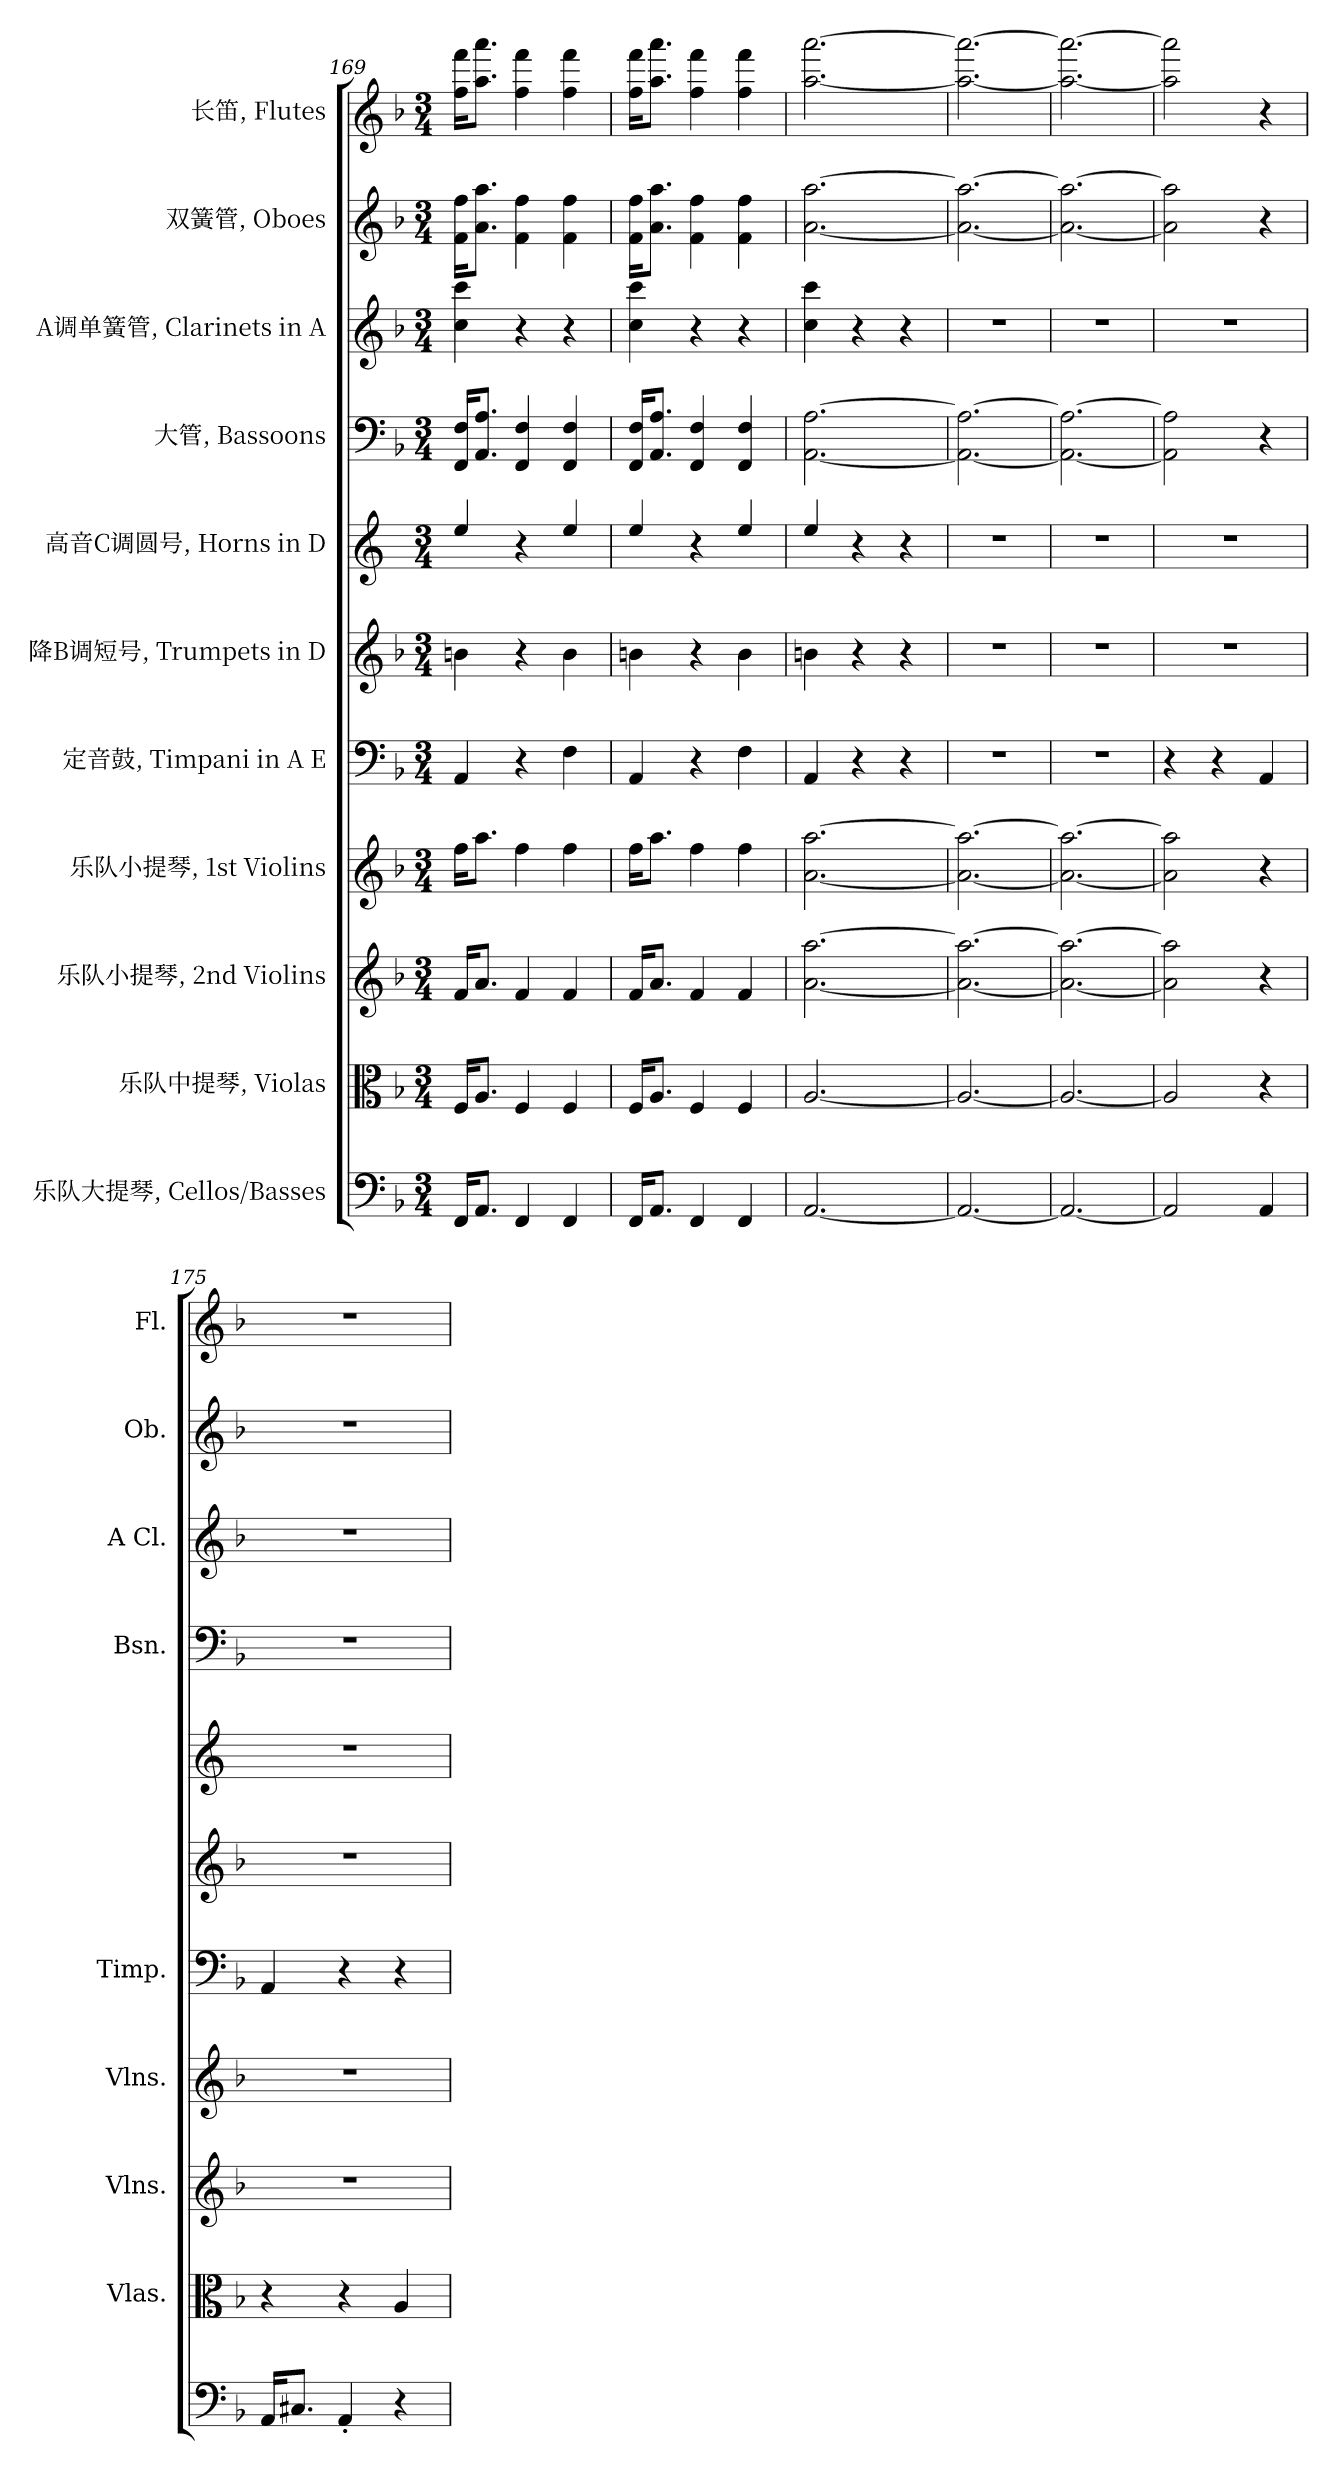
**kern	**kern	**kern	**kern	**kern	**kern	**kern	**kern	**kern	**kern	**kern
*part11	*part10	*part9	*part8	*part7	*part6	*part5	*part4	*part3	*part2	*part1
*staff11	*staff10	*staff9	*staff8	*staff7	*staff6	*staff5	*staff4	*staff3	*staff2	*staff1
*I"乐队大提琴, Cellos/Basses	*I"乐队中提琴, Violas	*I"乐队小提琴, 2nd Violins	*I"乐队小提琴, 1st Violins	*I"定音鼓, Timpani in A E	*I"降B调短号, Trumpets in D	*I"高音C调圆号, Horns in D	*I"大管, Bassoons	*I"A调单簧管, Clarinets in A	*I"双簧管, Oboes	*I"长笛, Flutes
*	*I'Vlas.	*I'Vlns.	*I'Vlns.	*I'Timp.	*	*	*I'Bsn.	*I'A Cl.	*I'Ob.	*I'Fl.
!!LO:PB:g=z
*clefF4	*clefC3	*clefG2	*clefG2	*clefF4	*clefG2	*clefG2	*clefF4	*clefG2	*clefG2	*clefG2
*	*	*	*	*	*ITrd1c2	*ITrd4c7	*	*ITrd2c3	*	*
*k[b-]	*k[b-]	*k[b-]	*k[b-]	*k[b-]	*k[b-e-a-]	*k[b-]	*k[b-]	*k[f#c#]	*k[b-]	*k[b-]
*M3/4	*M3/4	*M3/4	*M3/4	*M3/4	*M3/4	*M3/4	*M3/4	*M3/4	*M3/4	*M3/4
=169	=169	=169	=169	=169	=169	=169	=169	=169	=169	=169
16FF/KL	16F/KL	16f/KL	16ff\KL	4AA/	4an\	4a/	16FF/ 16F/KL	4a\ 4aa\	16f\ 16ff\KL	16ff\ 16fff\KL
8.AA/J	8.A/J	8.a/J	8.aa\J	.	.	.	8.AA/ 8.A/J	.	8.a\ 8.aa\J	8.aa\ 8.aaa\J
4FF/	4F/	4f/	4ff\	4r	4r	4r	4FF/ 4F/	4r	4f\ 4ff\	4ff\ 4fff\
4FF/	4F/	4f/	4ff\	4F\	4a\	4a/	4FF/ 4F/	4r	4f\ 4ff\	4ff\ 4fff\
=170	=170	=170	=170	=170	=170	=170	=170	=170	=170	=170
16FF/KL	16F/KL	16f/KL	16ff\KL	4AA/	4an\	4a/	16FF/ 16F/KL	4a\ 4aa\	16f\ 16ff\KL	16ff\ 16fff\KL
8.AA/J	8.A/J	8.a/J	8.aa\J	.	.	.	8.AA/ 8.A/J	.	8.a\ 8.aa\J	8.aa\ 8.aaa\J
4FF/	4F/	4f/	4ff\	4r	4r	4r	4FF/ 4F/	4r	4f\ 4ff\	4ff\ 4fff\
4FF/	4F/	4f/	4ff\	4F\	4a\	4a/	4FF/ 4F/	4r	4f\ 4ff\	4ff\ 4fff\
=171	=171	=171	=171	=171	=171	=171	=171	=171	=171	=171
[2.AA/	[2.A/	[2.a\ [2.aa\	[2.a\ [2.aa\	4AA/	4an\	4a/	[2.AA\ [2.A\	4a\ 4aa\	[2.a\ [2.aa\	[2.aa\ [2.aaa\
.	.	.	.	4r	4r	4r	.	4r	.	.
.	.	.	.	4r	4r	4r	.	4r	.	.
=172	=172	=172	=172	=172	=172	=172	=172	=172	=172	=172
2.AA/_	2.A/_	2.a\_ 2.aa\_	2.a\_ 2.aa\_	2.r	2.r	2.r	2.AA\_ 2.A\_	2.r	2.a\_ 2.aa\_	2.aa\_ 2.aaa\_
=173	=173	=173	=173	=173	=173	=173	=173	=173	=173	=173
2.AA/_	2.A/_	2.a\_ 2.aa\_	2.a\_ 2.aa\_	2.r	2.r	2.r	2.AA\_ 2.A\_	2.r	2.a\_ 2.aa\_	2.aa\_ 2.aaa\_
=174	=174	=174	=174	=174	=174	=174	=174	=174	=174	=174
2AA/]	2A/]	2a\] 2aa\]	2a\] 2aa\]	4r	2.r	2.r	2AA\] 2A\]	2.r	2a\] 2aa\]	2aa\] 2aaa\]
.	.	.	.	4r	.	.	.	.	.	.
4AA/	4r	4r	4r	4AA/	.	.	4r	.	4r	4r
=175	=175	=175	=175	=175	=175	=175	=175	=175	=175	=175
16AA/KL	4r	2.r	2.r	4AA/	2.r	2.r	2.r	2.r	2.r	2.r
8.C#X/J	.	.	.	.	.	.	.	.	.	.
4AA'/	4r	.	.	4r	.	.	.	.	.	.
4r	4A/	.	.	4r	.	.	.	.	.	.
=	=	=	=	=	=	=	=	=	=	=
*-	*-	*-	*-	*-	*-	*-	*-	*-	*-	*-
